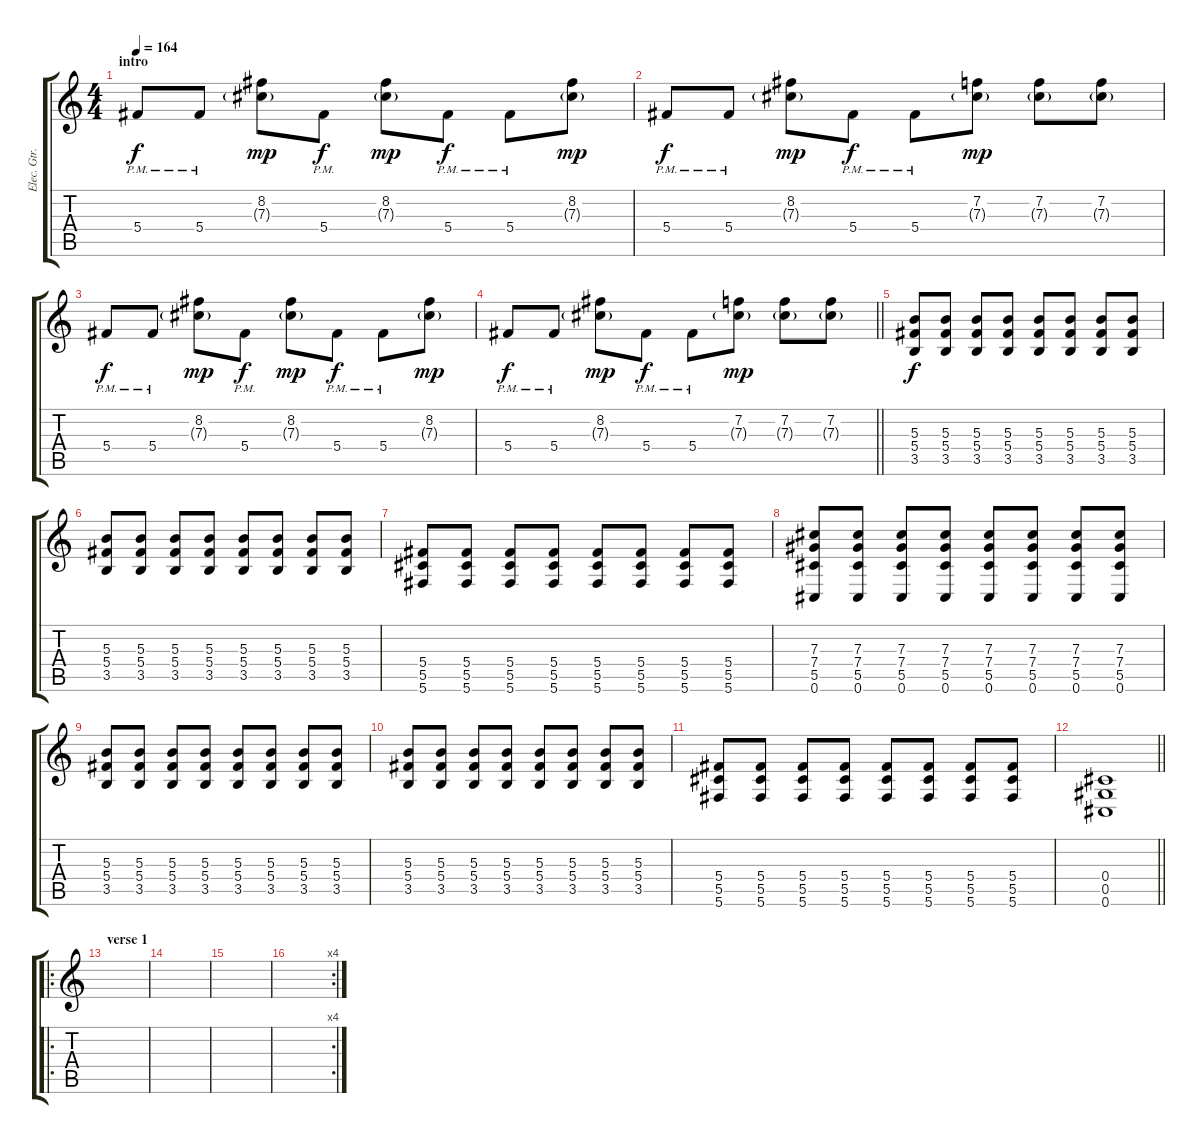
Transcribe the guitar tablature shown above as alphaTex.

\track ("Elec. Gtr. 1" "Elec. Gtr.") {instrument distortionguitar}
\staff {score tabs}
\tuning (Eb4 Bb3 Gb3 Db3 Ab2 Db2) {hide}
\ts (4 4)
\section ("" "intro")
\tempo 164
\clef g2
\ks c
5.4{pm}.8{dy f instrument distortionguitar} 5.4{pm}.8 (8.2 7.3{g}).8{dy mp} 5.4{pm}.8{dy f} (8.2 7.3{g}).8{dy mp} 5.4{pm}.8{dy f} 5.4{pm}.8 (8.2 7.3{g}).8{dy mp} |
5.4{pm}.8{dy f} 5.4{pm}.8 (8.2 7.3{g}).8{dy mp} 5.4{pm}.8{dy f} 5.4{pm}.8 (7.2 7.3{g}).8{dy mp} (7.2 7.3{g}).8 (7.2 7.3{g}).8 |
5.4{pm}.8{dy f} 5.4{pm}.8 (8.2 7.3{g}).8{dy mp} 5.4{pm}.8{dy f} (8.2 7.3{g}).8{dy mp} 5.4{pm}.8{dy f} 5.4{pm}.8 (8.2 7.3{g}).8{dy mp} |
\barLineRight lightlight
5.4{pm}.8{dy f} 5.4{pm}.8 (8.2 7.3{g}).8{dy mp} 5.4{pm}.8{dy f} 5.4{pm}.8 (7.2 7.3{g}).8{dy mp} (7.2 7.3{g}).8 (7.2 7.3{g}).8 |
\section ("" "")
(5.3 5.4 3.5).8{dy f} (5.3 5.4 3.5).8 (5.3 5.4 3.5).8 (5.3 5.4 3.5).8 (5.3 5.4 3.5).8 (5.3 5.4 3.5).8 (5.3 5.4 3.5).8 (5.3 5.4 3.5).8 |
(5.3 5.4 3.5).8 (5.3 5.4 3.5).8 (5.3 5.4 3.5).8 (5.3 5.4 3.5).8 (5.3 5.4 3.5).8 (5.3 5.4 3.5).8 (5.3 5.4 3.5).8 (5.3 5.4 3.5).8 |
(5.4 5.5 5.6).8 (5.4 5.5 5.6).8 (5.4 5.5 5.6).8 (5.4 5.5 5.6).8 (5.4 5.5 5.6).8 (5.4 5.5 5.6).8 (5.4 5.5 5.6).8 (5.4 5.5 5.6).8 |
(7.3 7.4 5.5 0.6).8 (7.3 7.4 5.5 0.6).8 (7.3 7.4 5.5 0.6).8 (7.3 7.4 5.5 0.6).8 (7.3 7.4 5.5 0.6).8 (7.3 7.4 5.5 0.6).8 (7.3 7.4 5.5 0.6).8 (7.3 7.4 5.5 0.6).8 |
(5.3 5.4 3.5).8 (5.3 5.4 3.5).8 (5.3 5.4 3.5).8 (5.3 5.4 3.5).8 (5.3 5.4 3.5).8 (5.3 5.4 3.5).8 (5.3 5.4 3.5).8 (5.3 5.4 3.5).8 |
(5.3 5.4 3.5).8 (5.3 5.4 3.5).8 (5.3 5.4 3.5).8 (5.3 5.4 3.5).8 (5.3 5.4 3.5).8 (5.3 5.4 3.5).8 (5.3 5.4 3.5).8 (5.3 5.4 3.5).8 |
(5.4 5.5 5.6).8 (5.4 5.5 5.6).8 (5.4 5.5 5.6).8 (5.4 5.5 5.6).8 (5.4 5.5 5.6).8 (5.4 5.5 5.6).8 (5.4 5.5 5.6).8 (5.4 5.5 5.6).8 |
\barLineRight lightlight
(0.4 0.5 0.6).1 |
\ro
\section ("" "verse 1")
|
|
|
\rc 4
